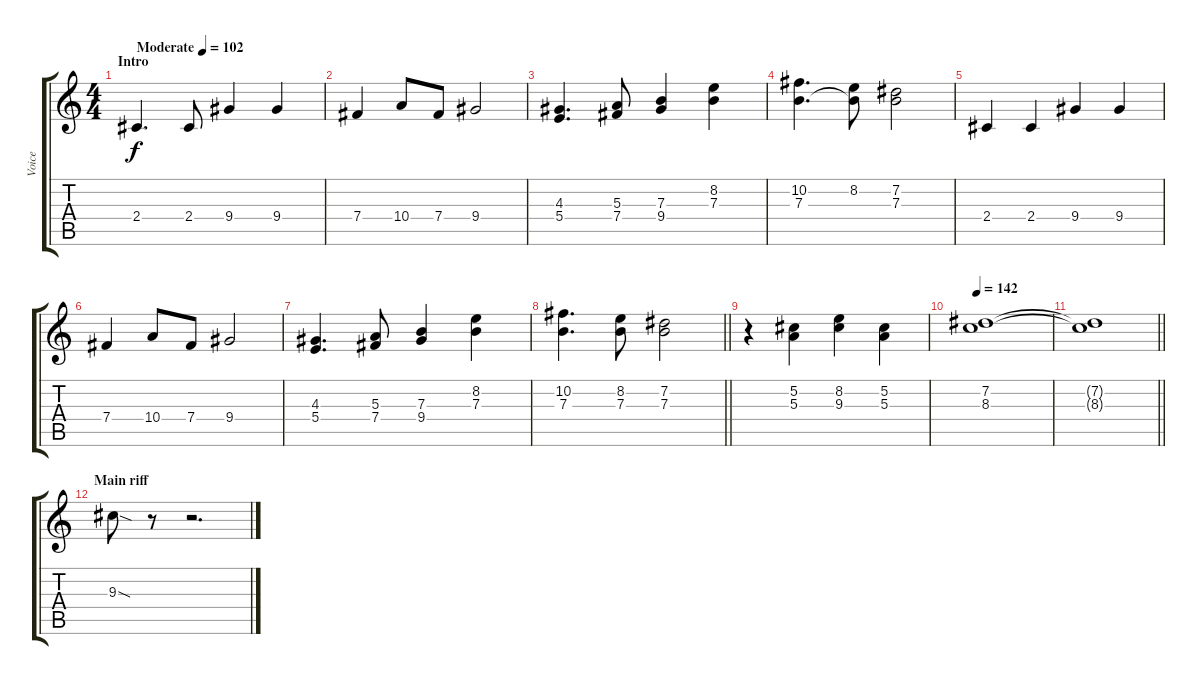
\track ("Voice" "Voice") {instrument contrabass}
\staff {score tabs}
\tuning (Db4 Ab3 E3 B2 Gb2 Db2) {hide}
\ts (4 4)
\section ("" "Intro")
\tempo (102 "Moderate")
\clef g2
\ks c
2.4.4{d dy f instrument contrabass} 2.4.8 9.4.4 9.4.4 |
7.4.4 10.4.8 7.4.8 9.4.2 |
(4.3 5.4).4{d} (5.3 7.4).8 (7.3 9.4).4 (8.2 7.3).4 |
(10.2 7.3).4{d} (8.2 7.3{t}).8 (7.2 7.3).2 |
2.4.4 2.4.4 9.4.4 9.4.4 |
7.4.4 10.4.8 7.4.8 9.4.2 |
(4.3 5.4).4{d} (5.3 7.4).8 (7.3 9.4).4 (8.2 7.3).4 |
\barLineRight lightlight
(10.2 7.3).4{d} (8.2 7.3).8 (7.2 7.3).2 |
\section ("" "")
r.4 (5.2 5.3).4 (8.2 9.3).4 (5.2 5.3).4 |
\tempo 142
(7.2 8.3).1 |
\barLineRight lightlight
(7.2{t} 8.3{t}).1 |
\section ("" "Main riff")
9.3{sod}.8 r.8 r.2{d}
